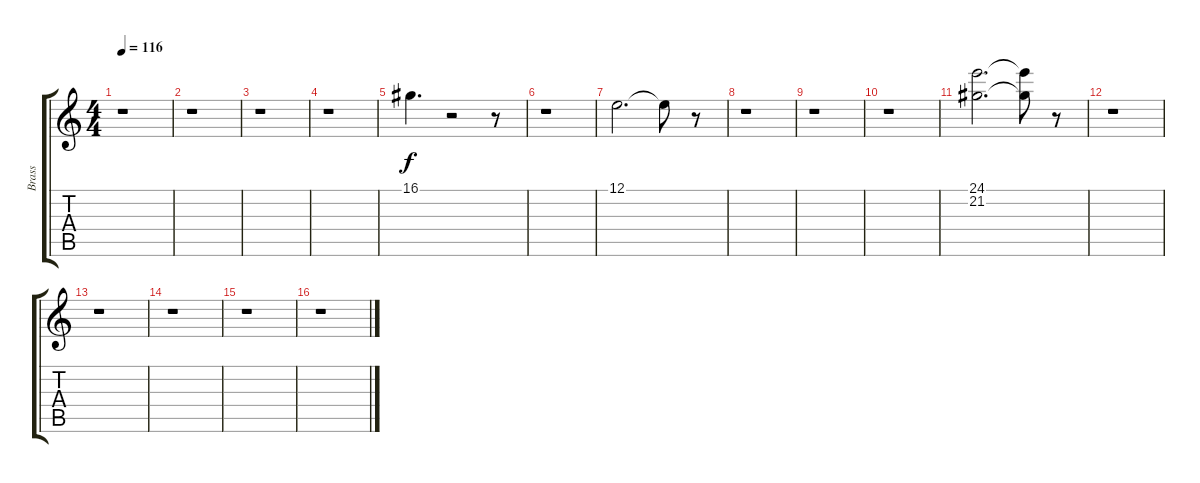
\track ("Brass" "Brass") {instrument brasssection}
\staff {score tabs}
\tuning (E4 B3 G3 D3 A2 E2) {hide}
\ts (4 4)
\tempo 116
\clef g2
\ks c
r.1{dy f} |
r.1 |
r.1 |
r.1 |
16.1.4{d} r.2 r.8 |
r.1 |
12.1.2{d} 12.1{t}.8 r.8 |
r.1 |
r.1 |
r.1 |
(24.1 21.2).2{d} (24.1{t} 21.2{t}).8 r.8 |
r.1 |
r.1 |
r.1 |
r.1 |
r.1
